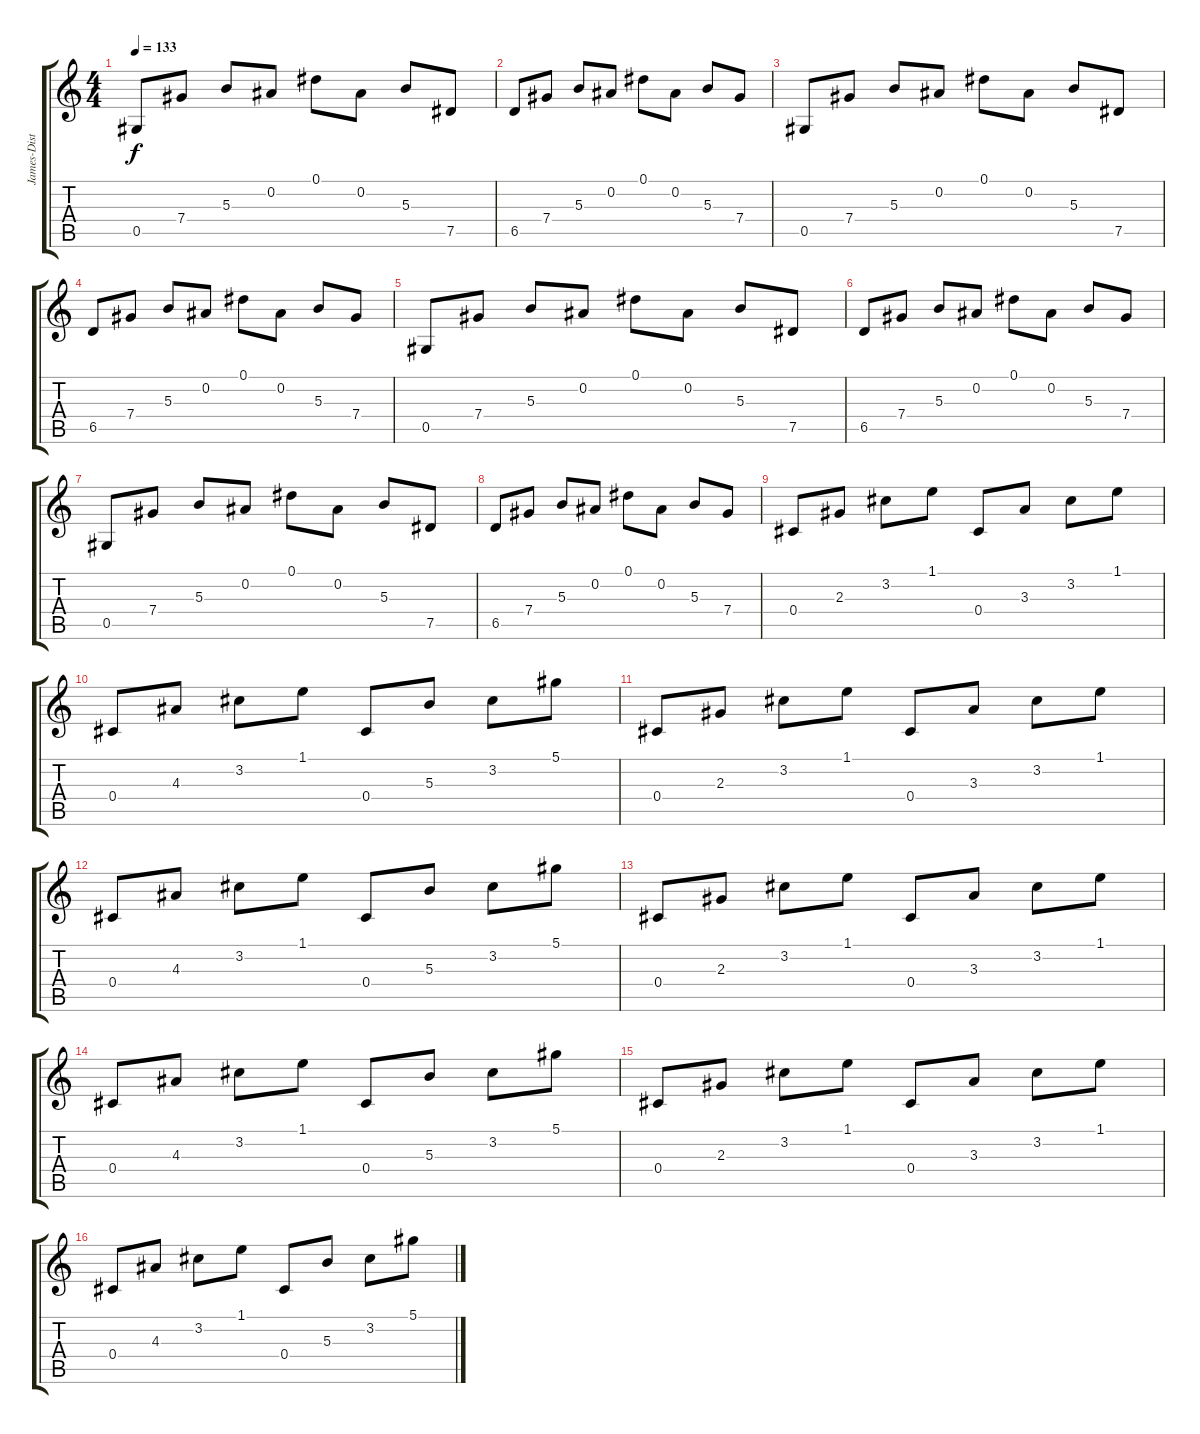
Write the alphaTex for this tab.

\track ("James-Dist" "James-Dist") {instrument distortionguitar}
\staff {score tabs}
\tuning (Eb4 Bb3 Gb3 Db3 Ab2 Eb2) {hide}
\ts (4 4)
\tempo 133
\clef g2
\ks c
0.5.8{dy f} 7.4.8 5.3.8 0.2.8 0.1.8 0.2.8 5.3.8 7.5.8 |
6.5.8 7.4.8 5.3.8 0.2.8 0.1.8 0.2.8 5.3.8 7.4.8 |
0.5.8 7.4.8 5.3.8 0.2.8 0.1.8 0.2.8 5.3.8 7.5.8 |
6.5.8 7.4.8 5.3.8 0.2.8 0.1.8 0.2.8 5.3.8 7.4.8 |
0.5.8 7.4.8 5.3.8 0.2.8 0.1.8 0.2.8 5.3.8 7.5.8 |
6.5.8 7.4.8 5.3.8 0.2.8 0.1.8 0.2.8 5.3.8 7.4.8 |
0.5.8 7.4.8 5.3.8 0.2.8 0.1.8 0.2.8 5.3.8 7.5.8 |
6.5.8 7.4.8 5.3.8 0.2.8 0.1.8 0.2.8 5.3.8 7.4.8 |
0.4.8 2.3.8 3.2.8 1.1.8 0.4.8 3.3.8 3.2.8 1.1.8 |
0.4.8 4.3.8 3.2.8 1.1.8 0.4.8 5.3.8 3.2.8 5.1.8 |
0.4.8 2.3.8 3.2.8 1.1.8 0.4.8 3.3.8 3.2.8 1.1.8 |
0.4.8 4.3.8 3.2.8 1.1.8 0.4.8 5.3.8 3.2.8 5.1.8 |
0.4.8 2.3.8 3.2.8 1.1.8 0.4.8 3.3.8 3.2.8 1.1.8 |
0.4.8 4.3.8 3.2.8 1.1.8 0.4.8 5.3.8 3.2.8 5.1.8 |
0.4.8 2.3.8 3.2.8 1.1.8 0.4.8 3.3.8 3.2.8 1.1.8 |
0.4.8 4.3.8 3.2.8 1.1.8 0.4.8 5.3.8 3.2.8 5.1.8
